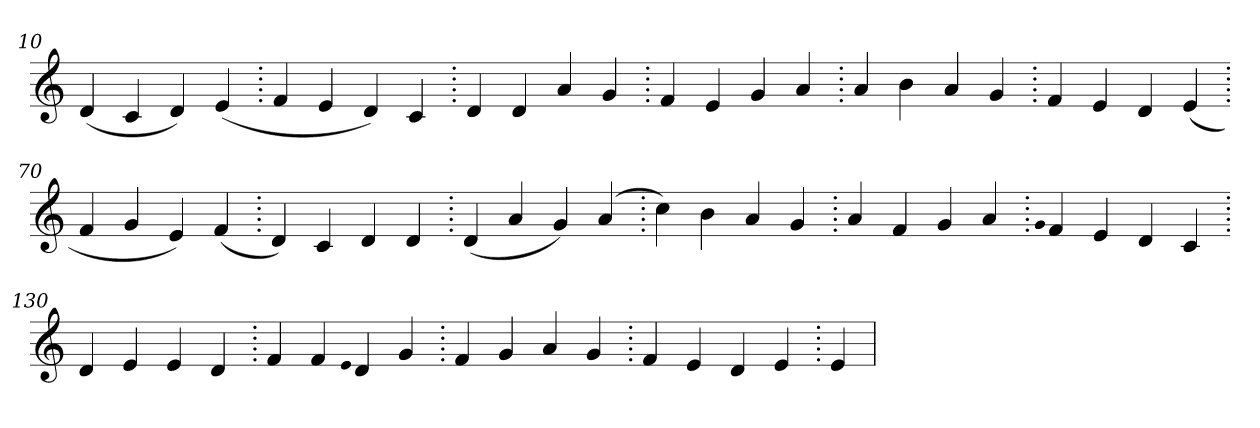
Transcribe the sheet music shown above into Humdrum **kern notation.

**kern
*part1
*staff1
*clefG2
=10.
(>4d
4c
4d)
(>4e
=20.
4f
4e
4d)
4c
=30.
4d
4d
4a
4g
=40.
4f
4e
4g
4a
=50.
4a
4b
4a
4g
=60.
4f
4e
4d
(>4e
=70.
4f
4g
4e)
(>4f
=80.
4d)
4c
4d
4d
=90.
(>4d
4a
4g)
(>4a
=100.
4cc)
4b
4a
4g
=110.
4a
4f
4g
4a
=120.
qqg
4f
4e
4d
4c
=130.
4d
4e
4e
4d
=140.
4f
4f
qqe
4d
4g
=150.
4f
4g
4a
4g
=160.
4f
4e
4d
4e
=170.
4e
=
*-
